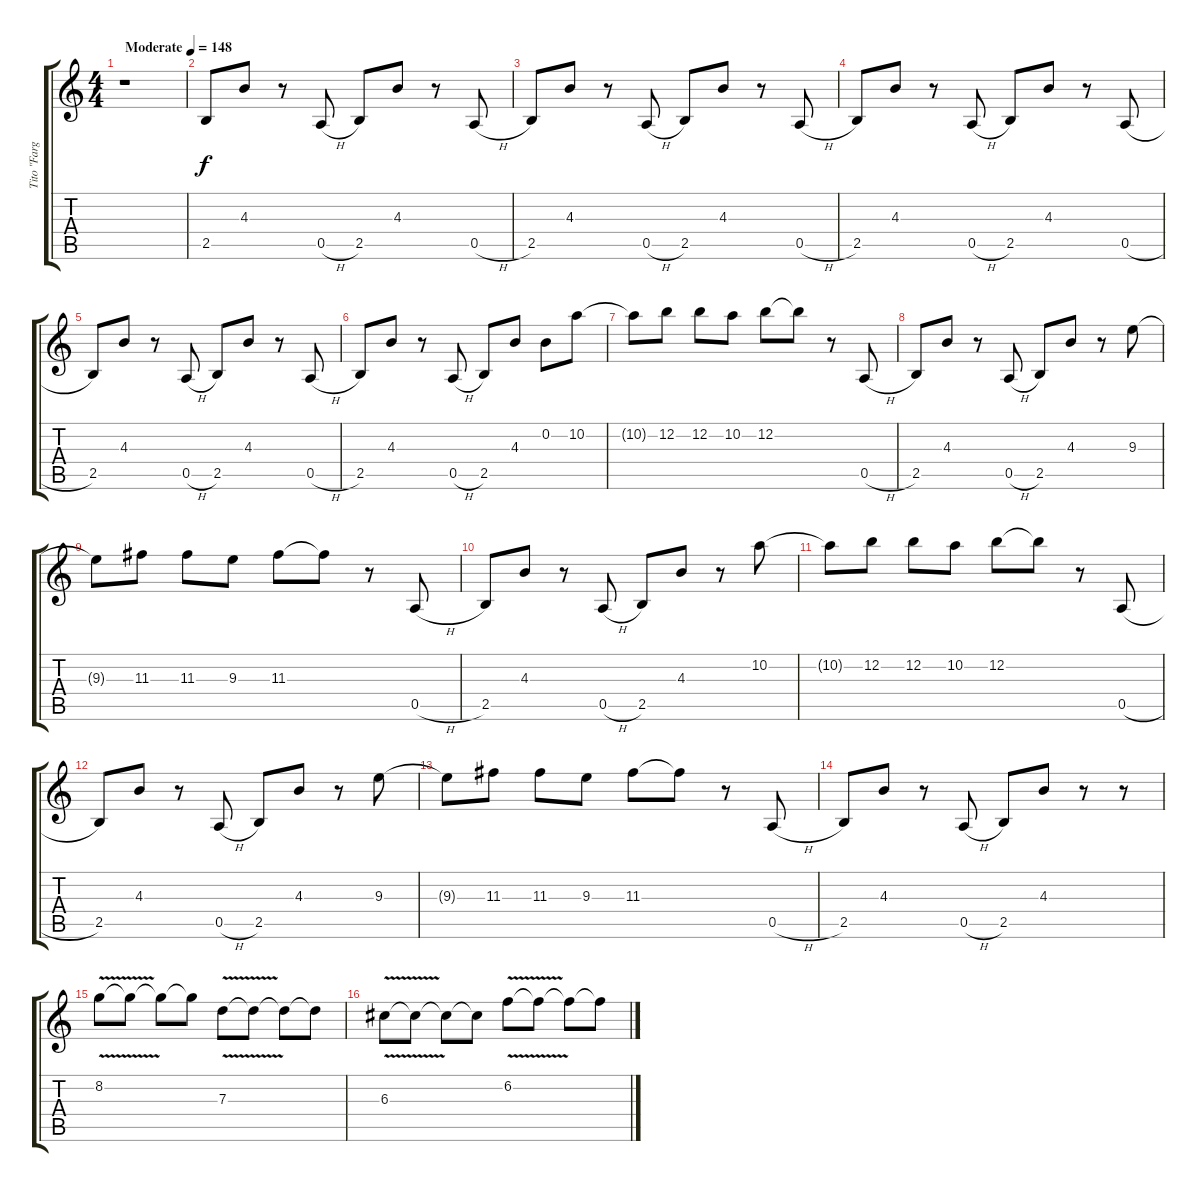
\track ("Tito \"Fargo\"  D´Aviero[" "Tito \"Farg") {instrument overdrivenguitar}
\staff {score tabs}
\tuning (E4 B3 G3 D3 A2 E2) {hide}
\ts (4 4)
\tempo (148 "Moderate")
\clef g2
\ks c
r.1{dy f instrument overdrivenguitar} |
2.5.8{volume 0} 4.3.8 r.8 0.5{h}.8 2.5.8 4.3.8 r.8 0.5{h}.8{volume 8} |
2.5.8 4.3.8 r.8 0.5{h}.8 2.5.8 4.3.8 r.8 0.5{h}.8 |
2.5.8 4.3.8 r.8 0.5{h}.8 2.5.8 4.3.8 r.8 0.5{h}.8 |
2.5.8 4.3.8 r.8 0.5{h}.8 2.5.8 4.3.8 r.8 0.5{h}.8 |
2.5.8 4.3.8 r.8 0.5{h}.8 2.5.8 4.3.8 0.2.8 10.2.8 |
10.2{t}.8 12.2.8 12.2.8 10.2.8 12.2.8 12.2{t}.8 r.8 0.5{h}.8 |
2.5.8 4.3.8 r.8 0.5{h}.8 2.5.8 4.3.8 r.8 9.3.8 |
9.3{t}.8 11.3.8 11.3.8 9.3.8 11.3.8 11.3{t}.8 r.8 0.5{h}.8 |
2.5.8 4.3.8 r.8 0.5{h}.8 2.5.8 4.3.8 r.8 10.2.8 |
10.2{t}.8 12.2.8 12.2.8 10.2.8 12.2.8 12.2{t}.8 r.8 0.5{h}.8 |
2.5.8 4.3.8 r.8 0.5{h}.8 2.5.8 4.3.8 r.8 9.3.8 |
9.3{t}.8 11.3.8 11.3.8 9.3.8 11.3.8 11.3{t}.8 r.8 0.5{h}.8 |
2.5.8 4.3.8 r.8 0.5{h}.8 2.5.8 4.3.8 r.8 r.8 |
8.2{v}.8 8.2{t}.8 8.2{t}.8 8.2{t}.8 7.3{v}.8 7.3{t}.8 7.3{t}.8 7.3{t}.8 |
6.3{v}.8 6.3{t}.8 6.3{t}.8 6.3{t}.8 6.2{v}.8 6.2{t}.8 6.2{t}.8 6.2{t}.8
